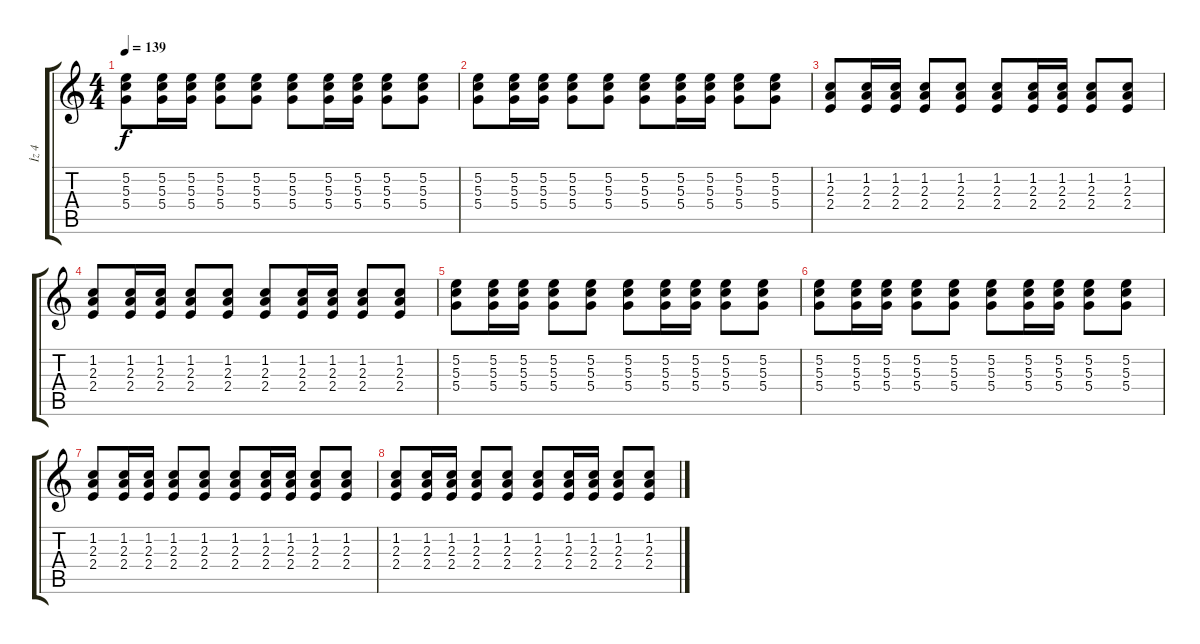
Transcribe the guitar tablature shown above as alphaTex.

\track ("İz 4" "İz 4") {instrument overdrivenguitar}
\staff {score tabs}
\tuning (E4 B3 G3 D3 A2 E2) {hide}
\ts (4 4)
\tempo 139
\clef g2
\ks c
(5.2 5.3 5.4).8{dy f instrument overdrivenguitar} (5.2 5.3 5.4).16 (5.2 5.3 5.4).16 (5.2 5.3 5.4).8 (5.2 5.3 5.4).8 (5.2 5.3 5.4).8 (5.2 5.3 5.4).16 (5.2 5.3 5.4).16 (5.2 5.3 5.4).8 (5.2 5.3 5.4).8 |
(5.2 5.3 5.4).8 (5.2 5.3 5.4).16 (5.2 5.3 5.4).16 (5.2 5.3 5.4).8 (5.2 5.3 5.4).8 (5.2 5.3 5.4).8 (5.2 5.3 5.4).16 (5.2 5.3 5.4).16 (5.2 5.3 5.4).8 (5.2 5.3 5.4).8 |
(1.2 2.3 2.4).8 (1.2 2.3 2.4).16 (1.2 2.3 2.4).16 (1.2 2.3 2.4).8 (1.2 2.3 2.4).8 (1.2 2.3 2.4).8 (1.2 2.3 2.4).16 (1.2 2.3 2.4).16 (1.2 2.3 2.4).8 (1.2 2.3 2.4).8 |
(1.2 2.3 2.4).8 (1.2 2.3 2.4).16 (1.2 2.3 2.4).16 (1.2 2.3 2.4).8 (1.2 2.3 2.4).8 (1.2 2.3 2.4).8 (1.2 2.3 2.4).16 (1.2 2.3 2.4).16 (1.2 2.3 2.4).8 (1.2 2.3 2.4).8 |
(5.2 5.3 5.4).8 (5.2 5.3 5.4).16 (5.2 5.3 5.4).16 (5.2 5.3 5.4).8 (5.2 5.3 5.4).8 (5.2 5.3 5.4).8 (5.2 5.3 5.4).16 (5.2 5.3 5.4).16 (5.2 5.3 5.4).8 (5.2 5.3 5.4).8 |
(5.2 5.3 5.4).8 (5.2 5.3 5.4).16 (5.2 5.3 5.4).16 (5.2 5.3 5.4).8 (5.2 5.3 5.4).8 (5.2 5.3 5.4).8 (5.2 5.3 5.4).16 (5.2 5.3 5.4).16 (5.2 5.3 5.4).8 (5.2 5.3 5.4).8 |
(1.2 2.3 2.4).8 (1.2 2.3 2.4).16 (1.2 2.3 2.4).16 (1.2 2.3 2.4).8 (1.2 2.3 2.4).8 (1.2 2.3 2.4).8 (1.2 2.3 2.4).16 (1.2 2.3 2.4).16 (1.2 2.3 2.4).8 (1.2 2.3 2.4).8 |
(1.2 2.3 2.4).8 (1.2 2.3 2.4).16 (1.2 2.3 2.4).16 (1.2 2.3 2.4).8 (1.2 2.3 2.4).8 (1.2 2.3 2.4).8 (1.2 2.3 2.4).16 (1.2 2.3 2.4).16 (1.2 2.3 2.4).8 (1.2 2.3 2.4).8
